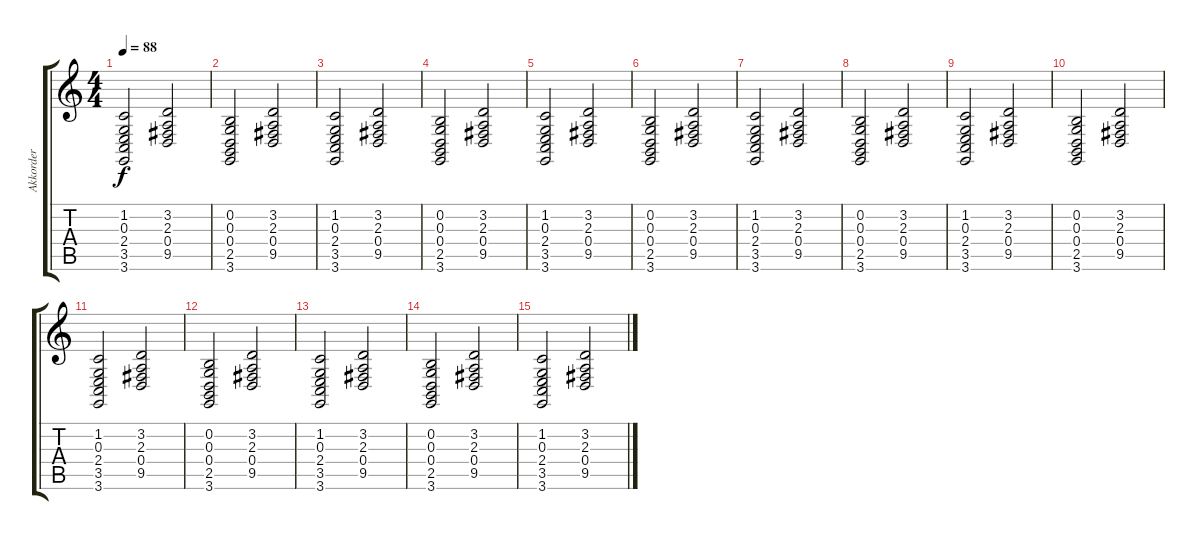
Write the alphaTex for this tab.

\track ("Akkorder" "Akkorder") {instrument stringensemble1}
\staff {score tabs}
\tuning (E4 B3 G3 D3 A2 E2) {hide}
\ts (4 4)
\tempo 88
\clef g2
\ks c
(1.2 0.3 2.4 3.5 3.6).2{dy f} (3.2 2.3 0.4 9.5).2 |
(0.2 0.3 0.4 2.5 3.6).2 (3.2 2.3 0.4 9.5).2 |
(1.2 0.3 2.4 3.5 3.6).2 (3.2 2.3 0.4 9.5).2 |
(0.2 0.3 0.4 2.5 3.6).2 (3.2 2.3 0.4 9.5).2 |
(1.2 0.3 2.4 3.5 3.6).2 (3.2 2.3 0.4 9.5).2 |
(0.2 0.3 0.4 2.5 3.6).2 (3.2 2.3 0.4 9.5).2 |
(1.2 0.3 2.4 3.5 3.6).2 (3.2 2.3 0.4 9.5).2 |
(0.2 0.3 0.4 2.5 3.6).2 (3.2 2.3 0.4 9.5).2 |
(1.2 0.3 2.4 3.5 3.6).2 (3.2 2.3 0.4 9.5).2 |
(0.2 0.3 0.4 2.5 3.6).2 (3.2 2.3 0.4 9.5).2 |
(1.2 0.3 2.4 3.5 3.6).2 (3.2 2.3 0.4 9.5).2 |
(0.2 0.3 0.4 2.5 3.6).2 (3.2 2.3 0.4 9.5).2 |
(1.2 0.3 2.4 3.5 3.6).2 (3.2 2.3 0.4 9.5).2 |
(0.2 0.3 0.4 2.5 3.6).2 (3.2 2.3 0.4 9.5).2 |
(1.2 0.3 2.4 3.5 3.6).2 (3.2 2.3 0.4 9.5).2
